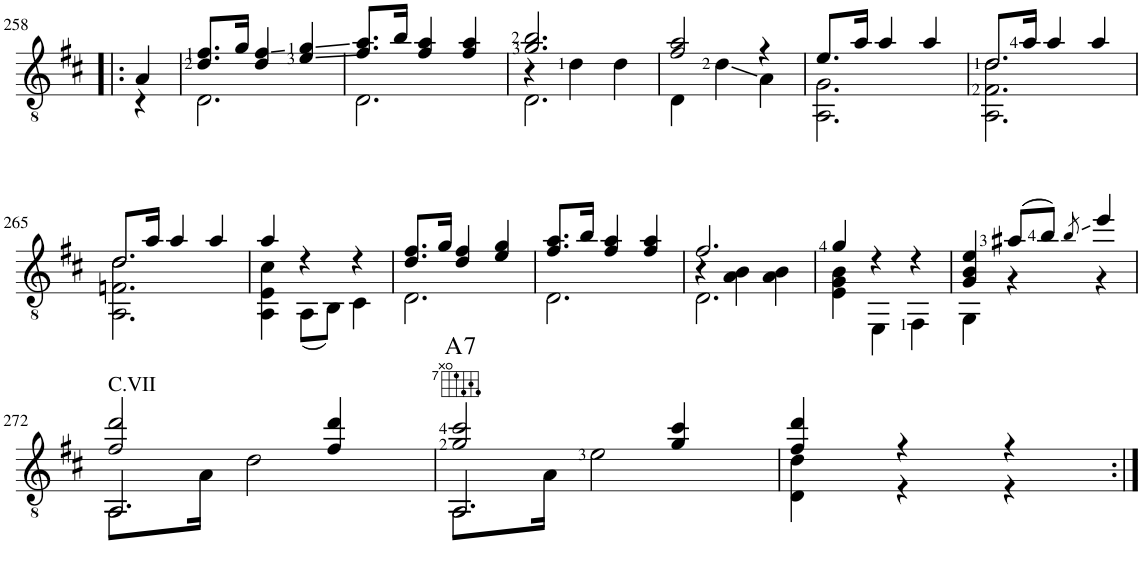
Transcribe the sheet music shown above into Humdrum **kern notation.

**kern	**harte
*part1	*part1
*staff1	*
*I"Guitar	*
*I'Guit.	*
!!LO:PB:g=z
*clefGv2	*
*k[f#c#]	*
*M3/4	*
=258!|:	=258!|:
*^	*
4A/	4r	.
=259	=259	=259
8.d/ 8.f#/L	2.D\	.
16g/Jk	.	.
4d/ 4f#/	.	.
4e/ 4g/	.	.
=260	=260	=260
8.f#/ 8.a/L	2.D\	.
16b/Jk	.	.
4f#/ 4a/	.	.
4f#/ 4a/	.	.
=261	=261	=261
*	*^	*
2.g/ 2.b/	4r	2.D\	.
.	4d\	.	.
.	4d\	.	.
*	*v	*v	*
=262	=262	=262
2f#/ 2a/	4D\	.
.	4d\	.
4r	4A\	.
=263	=263	=263
8.e/L	2.AA\ 2.G\	.
16a/Jk	.	.
4a/	.	.
4a/	.	.
=264	=264	=264
!LO:N:head=open	!	!
8.d/L	2.AA\ 2.F#\ 2.d\	.
16a/Jk	.	.
4a/	.	.
4a/	.	.
!!LO:LB:g=z	!!
=265	=265	=265
!LO:N:head=open	!	!
8.d/L	2.AA\ 2.Fn\ 2.d\	.
16a/Jk	.	.
4a/	.	.
4a/	.	.
=266	=266	=266
4a/	4AA\ 4E\ 4c#\	.
4r	(8AA\L	.
.	8BB\J)	.
4r	4C#\	.
=267	=267	=267
8.d/ 8.f#/L	2.D\	.
16g/Jk	.	.
4d/ 4f#/	.	.
4e/ 4g/	.	.
=268	=268	=268
8.f#/ 8.a/L	2.D\	.
16b/Jk	.	.
4f#/ 4a/	.	.
4f#/ 4a/	.	.
=269	=269	=269
*	*^	*
2.f#/	4r	2.D\	.
.	4A\ 4B\	.	.
.	4A\ 4B\	.	.
*	*v	*v	*
=270	=270	=270
4g/	4E\ 4G\ 4B\	.
4r	4EE\	.
4r	4FF#\	.
=271	=271	=271
4G/ 4B/ 4e/	4GG\	.
(8a#X/L	4r	.
8b/J)	.	.
8qb/	.	.
4ee/	4r	.
!!LO:LB:g=z	!!
=272	=272	=272
!LO:TX:a:t=C.VII	!	!
!	!LO:N:head=open	!
*	*^	*
2f#/ 2dd/	8.AA\L	2.AA/	.
.	16A\Jk	.	.
.	2d\	.	.
4f#/ 4dd/	.	.	.
=273	=273	=273	=273
!	!LO:N:head=open	!	!LO:H:kt=7
2g/ 2cc#/	8.AA\L	2.AA/	A:7
.	16A\Jk	.	.
.	2e\	.	.
4g/ 4cc#/	.	.	.
*	*v	*v	*
=274	=274	=274
4f#/ 4dd/	4D\ 4d\	.
4r	4r	.
4r	4r	.
*v	*v	*
=:|!	=:|!
*-	*-
